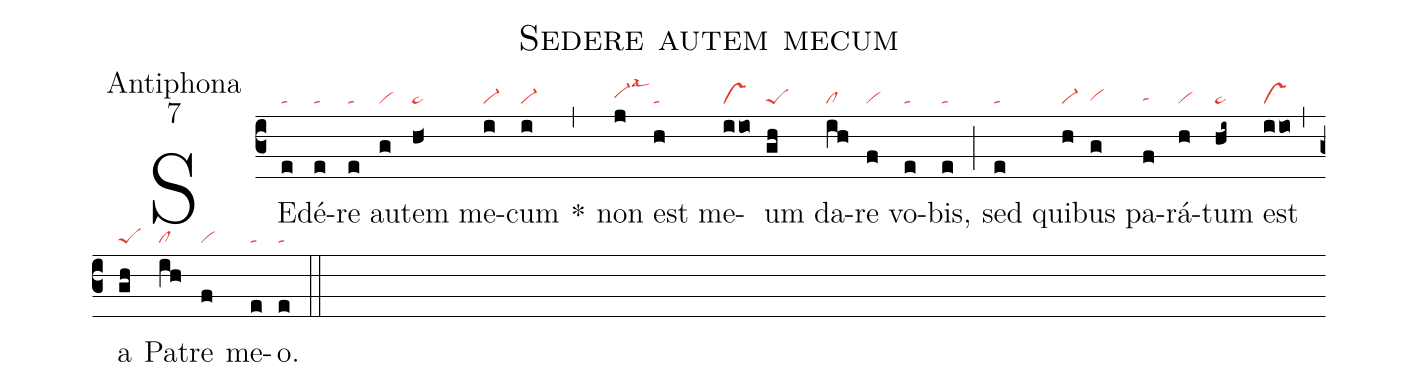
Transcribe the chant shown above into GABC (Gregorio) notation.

name:Sedere autem mecum;
office-part:Antiphona;
mode:7;
nabc-lines:1;
%%
(c3)
SE(e|ta)dé(e|ta)re(e|ta) au(g|vi)tem(h<|ta>) me(i|vi-)cum(i|vi-) *(,)
non(j|vi-hhlsal3) est(h|ta) me(iio|vs)um(gh|peS) da(ih|cl)re(f|vi) vo(e|ta)bis,(e|ta) (;)
sed(e|ta) qui(h|vi-)bus(g|vihg) pa(f|tahg)rá(h|vi)tum(hi~|ta>) est(iio|vs) (,)
a(gh|peS) Pa(ih|cl)tre(f|vi) me(e|ta)o.(e|ta) (::)
